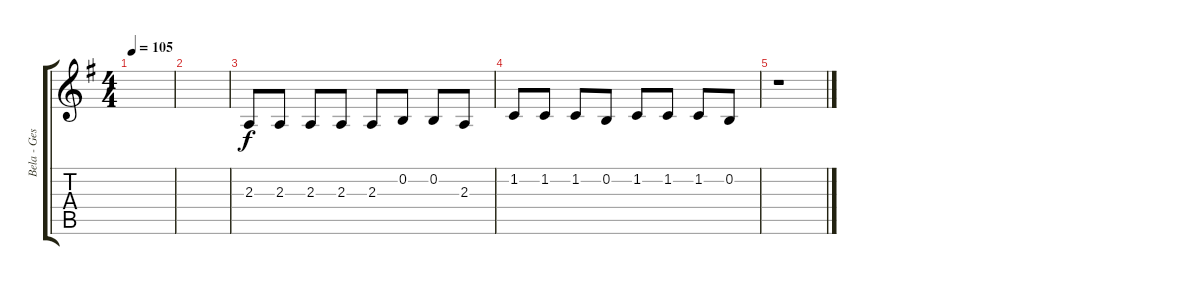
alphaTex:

\track ("Bela - Gesang" "Bela - Ges") {instrument lead1square}
\staff {score tabs}
\tuning (E4 B3 G3 D3 A2 E2) {hide}
\ts (4 4)
\tempo 105
\clef g2
\ks g
|
|
2.3.8 2.3.8 2.3.8 2.3.8 2.3.8 0.2.8 0.2.8 2.3.8 |
1.2.8 1.2.8 1.2.8 0.2.8 1.2.8 1.2.8 1.2.8 0.2.8 |
r.1
